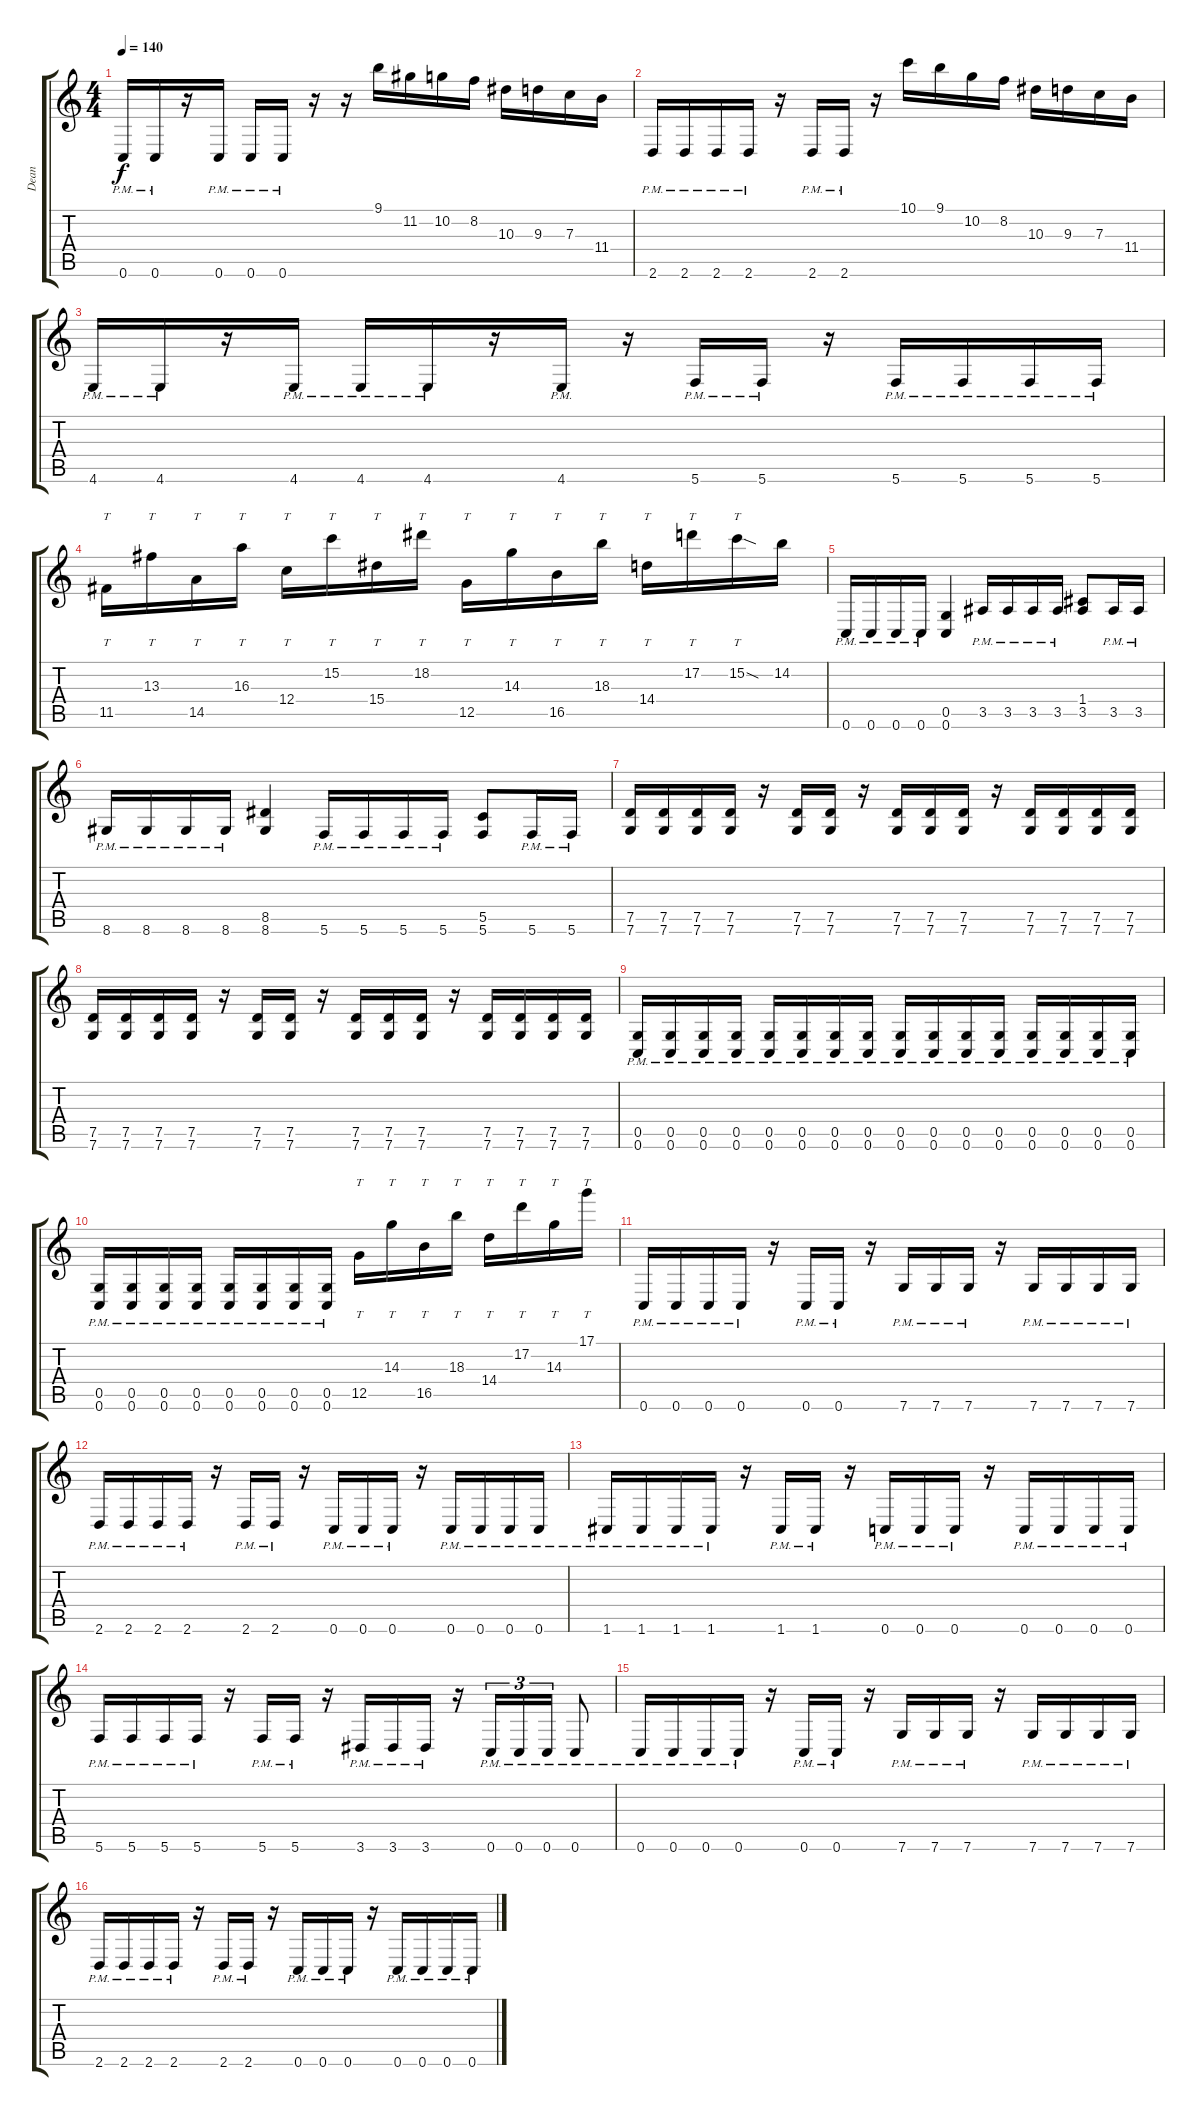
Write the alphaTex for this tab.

\track ("Dean" "Dean") {instrument distortionguitar}
\staff {score tabs}
\tuning (D4 A3 F3 C3 G2 C2) {hide}
\ts (4 4)
\tempo 140
\clef g2
\ks c
0.6{pm}.16{dy f balance 8 instrument overdrivenguitar} 0.6{pm}.16 r.16 0.6{pm}.16 0.6{pm}.16 0.6{pm}.16 r.16 r.16 9.1.16 11.2.16 10.2.16 8.2.16 10.3.16 9.3.16 7.3.16 11.4.16 |
2.6{pm}.16 2.6{pm}.16 2.6{pm}.16 2.6{pm}.16 r.16 2.6{pm}.16 2.6{pm}.16 r.16 10.1.16 9.1.16 10.2.16 8.2.16 10.3.16 9.3.16 7.3.16 11.4.16 |
4.6{pm}.16 4.6{pm}.16 r.16 4.6{pm}.16 4.6{pm}.16 4.6{pm}.16 r.16 4.6{pm}.16 r.16 5.6{pm}.16 5.6{pm}.16 r.16 5.6{pm}.16 5.6{pm}.16 5.6{pm}.16 5.6{pm}.16 |
11.5.16{tt} 13.3.16{tt} 14.5.16{tt} 16.3.16{tt} 12.4.16{tt} 15.2.16{tt} 15.4.16{tt} 18.2.16{tt} 12.5.16{tt} 14.3.16{tt} 16.5.16{tt} 18.3.16{tt} 14.4.16{tt} 17.2.16{tt} 15.2{sod}.16{tt} 14.2.16 |
0.6{pm}.16{balance 8} 0.6{pm}.16 0.6{pm}.16 0.6{pm}.16 (0.5 0.6).4 3.5{pm}.16 3.5{pm}.16 3.5{pm}.16 3.5{pm}.16 (1.4 3.5).8 3.5{pm}.16 3.5{pm}.16 |
8.6{pm}.16 8.6{pm}.16 8.6{pm}.16 8.6{pm}.16 (8.5 8.6).4 5.6{pm}.16 5.6{pm}.16 5.6{pm}.16 5.6{pm}.16 (5.5 5.6).8 5.6{pm}.16 5.6{pm}.16 |
(7.5 7.6).16 (7.5 7.6).16 (7.5 7.6).16 (7.5 7.6).16 r.16 (7.5 7.6).16 (7.5 7.6).16 r.16 (7.5 7.6).16 (7.5 7.6).16 (7.5 7.6).16 r.16 (7.5 7.6).16 (7.5 7.6).16 (7.5 7.6).16 (7.5 7.6).16 |
(7.5 7.6).16 (7.5 7.6).16 (7.5 7.6).16 (7.5 7.6).16 r.16 (7.5 7.6).16 (7.5 7.6).16 r.16 (7.5 7.6).16 (7.5 7.6).16 (7.5 7.6).16 r.16 (7.5 7.6).16 (7.5 7.6).16 (7.5 7.6).16 (7.5 7.6).16 |
(0.5{pm} 0.6{pm}).16 (0.5{pm} 0.6{pm}).16 (0.5{pm} 0.6{pm}).16 (0.5{pm} 0.6{pm}).16 (0.5{pm} 0.6{pm}).16 (0.5{pm} 0.6{pm}).16 (0.5{pm} 0.6{pm}).16 (0.5{pm} 0.6{pm}).16 (0.5{pm} 0.6{pm}).16 (0.5{pm} 0.6{pm}).16 (0.5{pm} 0.6{pm}).16 (0.5{pm} 0.6{pm}).16 (0.5{pm} 0.6{pm}).16 (0.5{pm} 0.6{pm}).16 (0.5{pm} 0.6{pm}).16 (0.5{pm} 0.6{pm}).16 |
(0.5{pm} 0.6{pm}).16 (0.5{pm} 0.6{pm}).16 (0.5{pm} 0.6{pm}).16 (0.5{pm} 0.6{pm}).16 (0.5{pm} 0.6{pm}).16 (0.5{pm} 0.6{pm}).16 (0.5{pm} 0.6{pm}).16 (0.5{pm} 0.6{pm}).16 12.5.16{tt} 14.3.16{tt} 16.5.16{tt} 18.3.16{tt} 14.4.16{tt} 17.2.16{tt} 14.3.16{tt} 17.1.16{tt} |
0.6{pm}.16 0.6{pm}.16 0.6{pm}.16 0.6{pm}.16 r.16 0.6{pm}.16 0.6{pm}.16 r.16 7.6{pm}.16 7.6{pm}.16 7.6{pm}.16 r.16 7.6{pm}.16 7.6{pm}.16 7.6{pm}.16 7.6{pm}.16 |
2.6{pm}.16 2.6{pm}.16 2.6{pm}.16 2.6{pm}.16 r.16 2.6{pm}.16 2.6{pm}.16 r.16 0.6{pm}.16 0.6{pm}.16 0.6{pm}.16 r.16 0.6{pm}.16 0.6{pm}.16 0.6{pm}.16 0.6{pm}.16 |
1.6{pm}.16 1.6{pm}.16 1.6{pm}.16 1.6{pm}.16 r.16 1.6{pm}.16 1.6{pm}.16 r.16 0.6{pm}.16 0.6{pm}.16 0.6{pm}.16 r.16 0.6{pm}.16 0.6{pm}.16 0.6{pm}.16 0.6{pm}.16 |
5.6{pm}.16 5.6{pm}.16 5.6{pm}.16 5.6{pm}.16 r.16 5.6{pm}.16 5.6{pm}.16 r.16 3.6{pm}.16 3.6{pm}.16 3.6{pm}.16 r.16 0.6{pm}.16{tu (3 2)} 0.6{pm}.16{tu (3 2)} 0.6{pm}.16{tu (3 2)} 0.6{pm}.8 |
0.6{pm}.16 0.6{pm}.16 0.6{pm}.16 0.6{pm}.16 r.16 0.6{pm}.16 0.6{pm}.16 r.16 7.6{pm}.16 7.6{pm}.16 7.6{pm}.16 r.16 7.6{pm}.16 7.6{pm}.16 7.6{pm}.16 7.6{pm}.16 |
2.6{pm}.16 2.6{pm}.16 2.6{pm}.16 2.6{pm}.16 r.16 2.6{pm}.16 2.6{pm}.16 r.16 0.6{pm}.16 0.6{pm}.16 0.6{pm}.16 r.16 0.6{pm}.16 0.6{pm}.16 0.6{pm}.16 0.6{pm}.16
